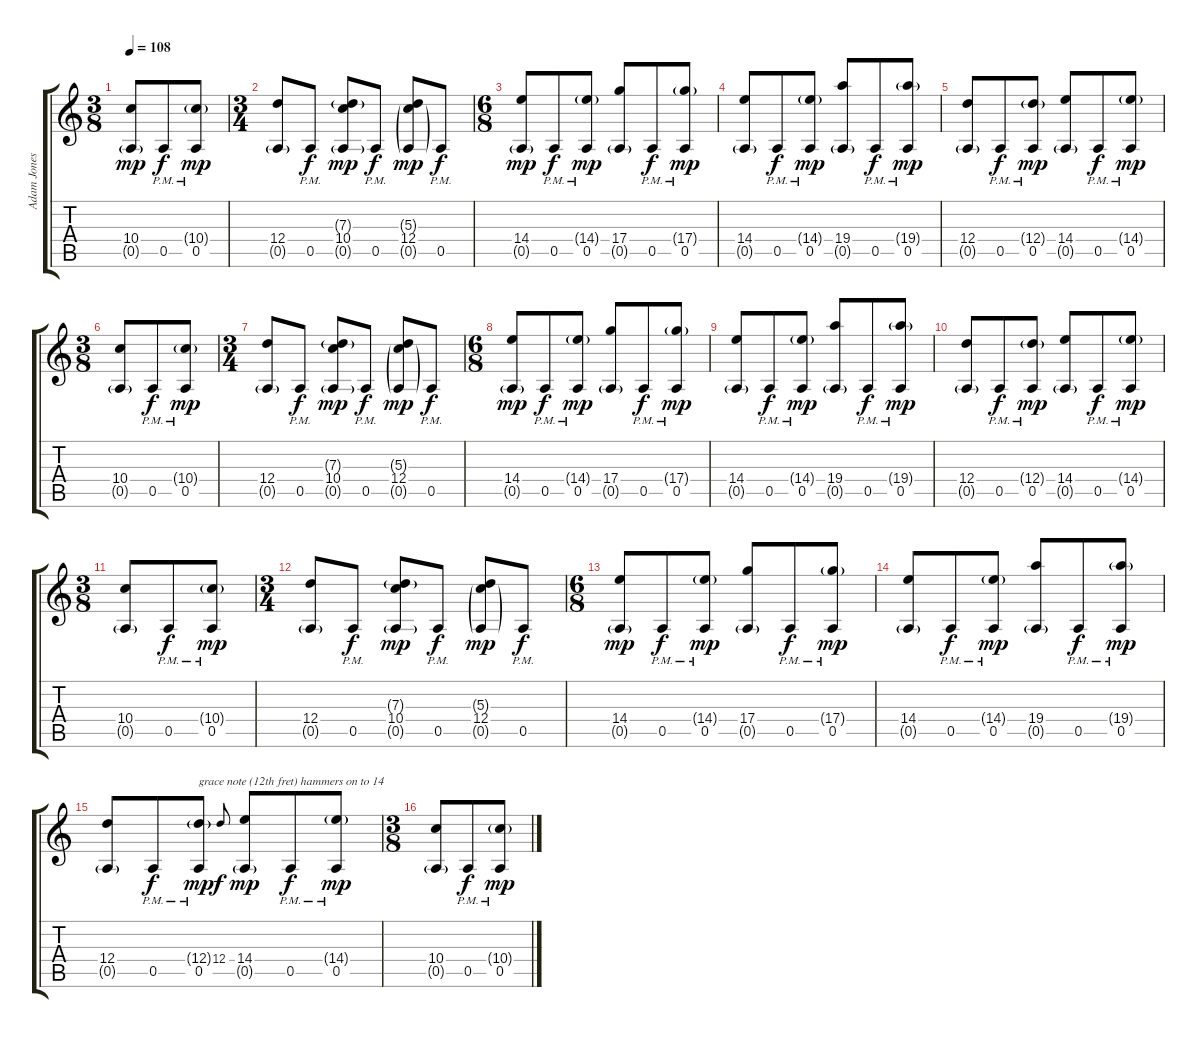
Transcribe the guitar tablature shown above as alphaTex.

\track ("Adam Jones" "Adam Jones") {instrument overdrivenguitar}
\staff {score tabs}
\tuning (E4 B3 G3 D3 A2 D2) {hide}
\ts (3 8)
\tempo 108
\clef g2
\ks c
(10.4 0.5{g}).8{dy mp} 0.5{pm}.8{dy f} (10.4{g} 0.5{pm}).8{dy mp} |
\ts (3 4)
(12.4 0.5{g}).8 0.5{pm}.8{dy f} (7.3{g} 10.4 0.5{g}).8{dy mp} 0.5{pm}.8{dy f} (5.3{g} 12.4 0.5{g}).8{dy mp} 0.5{pm}.8{dy f} |
\ts (6 8)
(14.4 0.5{g}).8{dy mp} 0.5{pm}.8{dy f} (14.4{g} 0.5{pm}).8{dy mp} (17.4 0.5{g}).8 0.5{pm}.8{dy f} (17.4{g} 0.5{pm}).8{dy mp} |
(14.4 0.5{g}).8 0.5{pm}.8{dy f} (14.4{g} 0.5{pm}).8{dy mp} (19.4 0.5{g}).8 0.5{pm}.8{dy f} (19.4{g} 0.5{pm}).8{dy mp} |
(12.4 0.5{g}).8 0.5{pm}.8{dy f} (12.4{g} 0.5{pm}).8{dy mp} (14.4 0.5{g}).8 0.5{pm}.8{dy f} (14.4{g} 0.5{pm}).8{dy mp} |
\ts (3 8)
(10.4 0.5{g}).8 0.5{pm}.8{dy f} (10.4{g} 0.5{pm}).8{dy mp} |
\ts (3 4)
(12.4 0.5{g}).8 0.5{pm}.8{dy f} (7.3{g} 10.4 0.5{g}).8{dy mp} 0.5{pm}.8{dy f} (5.3{g} 12.4 0.5{g}).8{dy mp} 0.5{pm}.8{dy f} |
\ts (6 8)
(14.4 0.5{g}).8{dy mp} 0.5{pm}.8{dy f} (14.4{g} 0.5{pm}).8{dy mp} (17.4 0.5{g}).8 0.5{pm}.8{dy f} (17.4{g} 0.5{pm}).8{dy mp} |
(14.4 0.5{g}).8 0.5{pm}.8{dy f} (14.4{g} 0.5{pm}).8{dy mp} (19.4 0.5{g}).8 0.5{pm}.8{dy f} (19.4{g} 0.5{pm}).8{dy mp} |
(12.4 0.5{g}).8 0.5{pm}.8{dy f} (12.4{g} 0.5{pm}).8{dy mp} (14.4 0.5{g}).8 0.5{pm}.8{dy f} (14.4{g} 0.5{pm}).8{dy mp} |
\ts (3 8)
(10.4 0.5{g}).8 0.5{pm}.8{dy f} (10.4{g} 0.5{pm}).8{dy mp} |
\ts (3 4)
(12.4 0.5{g}).8 0.5{pm}.8{dy f} (7.3{g} 10.4 0.5{g}).8{dy mp} 0.5{pm}.8{dy f} (5.3{g} 12.4 0.5{g}).8{dy mp} 0.5{pm}.8{dy f} |
\ts (6 8)
(14.4 0.5{g}).8{dy mp} 0.5{pm}.8{dy f} (14.4{g} 0.5{pm}).8{dy mp} (17.4 0.5{g}).8 0.5{pm}.8{dy f} (17.4{g} 0.5{pm}).8{dy mp} |
(14.4 0.5{g}).8 0.5{pm}.8{dy f} (14.4{g} 0.5{pm}).8{dy mp} (19.4 0.5{g}).8 0.5{pm}.8{dy f} (19.4{g} 0.5{pm}).8{dy mp} |
(12.4 0.5{g}).8 0.5{pm}.8{dy f} (12.4{g} 0.5{pm}).8{txt "grace note (12th fret) hammers on to 14" dy mp} 12.4.8{gr onbeat dy f} (14.4 0.5{g}).8{dy mp} 0.5{pm}.8{dy f} (14.4{g} 0.5{pm}).8{dy mp} |
\ts (3 8)
(10.4 0.5{g}).8 0.5{pm}.8{dy f} (10.4{g} 0.5{pm}).8{dy mp}
